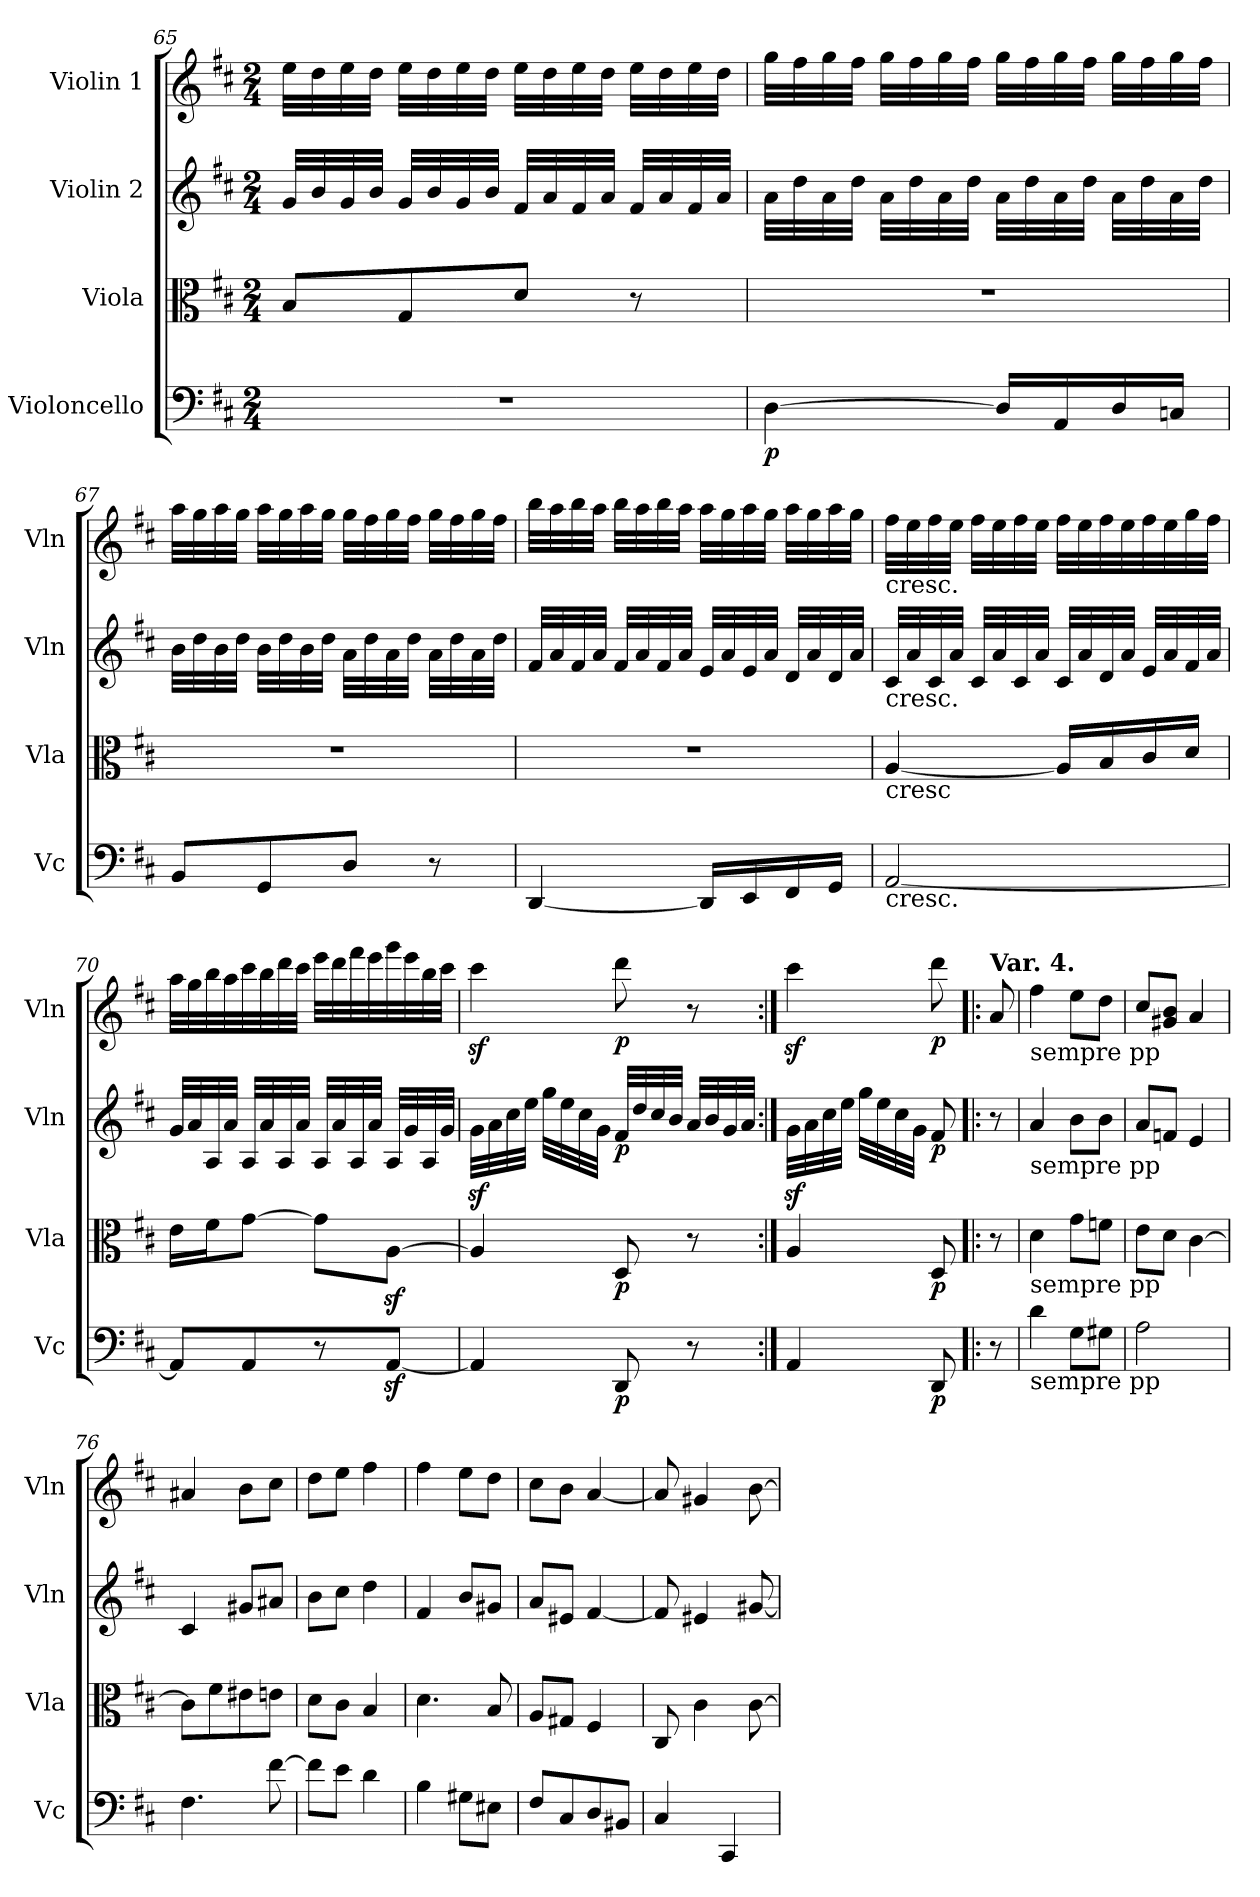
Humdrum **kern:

**kern	**dynam	**kern	**dynam	**kern	**dynam	**kern	**dynam
*part4	*part4	*part3	*part3	*part2	*part2	*part1	*part1
*staff4	*staff4	*staff3	*staff3	*staff2	*staff2	*staff1	*staff1
*I"Violoncello	*	*I"Viola	*	*I"Violin 2	*	*I"Violin 1	*
*I'Vc	*	*I'Vla	*	*I'Vln	*	*I'Vln	*
*clefF4	*	*clefC3	*	*clefG2	*	*clefG2	*
*k[f#c#]	*	*k[f#c#]	*	*k[f#c#]	*	*k[f#c#]	*
*D:	*	*D:	*	*D:	*	*D:	*
*M2/4	*	*M2/4	*	*M2/4	*	*M2/4	*
=65	=65	=65	=65	=65	=65	=65	=65
2r	.	8B/L	.	32g/LLL	.	32ee\LLL	.
.	.	.	.	32b/	.	32dd\	.
.	.	.	.	32g/	.	32ee\	.
.	.	.	.	32b/JJJ	.	32dd\JJJ	.
.	.	8G/	.	32g/LLL	.	32ee\LLL	.
.	.	.	.	32b/	.	32dd\	.
.	.	.	.	32g/	.	32ee\	.
.	.	.	.	32b/JJJ	.	32dd\JJJ	.
.	.	8d/J	.	32f#/LLL	.	32ee\LLL	.
.	.	.	.	32a/	.	32dd\	.
.	.	.	.	32f#/	.	32ee\	.
.	.	.	.	32a/JJJ	.	32dd\JJJ	.
.	.	8r	.	32f#/LLL	.	32ee\LLL	.
.	.	.	.	32a/	.	32dd\	.
.	.	.	.	32f#/	.	32ee\	.
.	.	.	.	32a/JJJ	.	32dd\JJJ	.
=66	=66	=66	=66	=66	=66	=66	=66
!	!LO:DY:b	!	!	!	!	!	!
[4D\	p	2r	.	32a\LLL	.	32gg\LLL	.
.	.	.	.	32dd\	.	32ff#\	.
.	.	.	.	32a\	.	32gg\	.
.	.	.	.	32dd\JJJ	.	32ff#\JJJ	.
.	.	.	.	32a\LLL	.	32gg\LLL	.
.	.	.	.	32dd\	.	32ff#\	.
.	.	.	.	32a\	.	32gg\	.
.	.	.	.	32dd\JJJ	.	32ff#\JJJ	.
16D/LL]	.	.	.	32a\LLL	.	32gg\LLL	.
.	.	.	.	32dd\	.	32ff#\	.
16AA/	.	.	.	32a\	.	32gg\	.
.	.	.	.	32dd\JJJ	.	32ff#\JJJ	.
16D/	.	.	.	32a\LLL	.	32gg\LLL	.
.	.	.	.	32dd\	.	32ff#\	.
16Cn/JJ	.	.	.	32a\	.	32gg\	.
.	.	.	.	32dd\JJJ	.	32ff#\JJJ	.
=67	=67	=67	=67	=67	=67	=67	=67
8BB/L	.	2r	.	32b\LLL	.	32aa\LLL	.
.	.	.	.	32dd\	.	32gg\	.
.	.	.	.	32b\	.	32aa\	.
.	.	.	.	32dd\JJJ	.	32gg\JJJ	.
8GG/	.	.	.	32b\LLL	.	32aa\LLL	.
.	.	.	.	32dd\	.	32gg\	.
.	.	.	.	32b\	.	32aa\	.
.	.	.	.	32dd\JJJ	.	32gg\JJJ	.
8D/J	.	.	.	32a\LLL	.	32gg\LLL	.
.	.	.	.	32dd\	.	32ff#\	.
.	.	.	.	32a\	.	32gg\	.
.	.	.	.	32dd\JJJ	.	32ff#\JJJ	.
8r	.	.	.	32a\LLL	.	32gg\LLL	.
.	.	.	.	32dd\	.	32ff#\	.
.	.	.	.	32a\	.	32gg\	.
.	.	.	.	32dd\JJJ	.	32ff#\JJJ	.
=68	=68	=68	=68	=68	=68	=68	=68
[4DD/	.	2r	.	32f#/LLL	.	32bb\LLL	.
.	.	.	.	32a/	.	32aa\	.
.	.	.	.	32f#/	.	32bb\	.
.	.	.	.	32a/JJJ	.	32aa\JJJ	.
.	.	.	.	32f#/LLL	.	32bb\LLL	.
.	.	.	.	32a/	.	32aa\	.
.	.	.	.	32f#/	.	32bb\	.
.	.	.	.	32a/JJJ	.	32aa\JJJ	.
16DD/LL]	.	.	.	32e/LLL	.	32aa\LLL	.
.	.	.	.	32a/	.	32gg\	.
16EE/	.	.	.	32e/	.	32aa\	.
.	.	.	.	32a/JJJ	.	32gg\JJJ	.
16FF#/	.	.	.	32d/LLL	.	32aa\LLL	.
.	.	.	.	32a/	.	32gg\	.
16GG/JJ	.	.	.	32d/	.	32aa\	.
.	.	.	.	32a/JJJ	.	32gg\JJJ	.
=69	=69	=69	=69	=69	=69	=69	=69
!	!	!	!	!	!	!LO:TX:b:t=cresc.	!
!	!	!	!	!LO:TX:b:t=cresc.	!	!	!
!	!	!LO:TX:b:t=cresc	!	!	!	!	!
!LO:TX:b:t=cresc.	!	!	!	!	!	!	!
[2AA/	.	[4A/	.	32c#/LLL	.	32ff#\LLL	.
.	.	.	.	32a/	.	32ee\	.
.	.	.	.	32c#/	.	32ff#\	.
.	.	.	.	32a/JJJ	.	32ee\JJJ	.
.	.	.	.	32c#/LLL	.	32ff#\LLL	.
.	.	.	.	32a/	.	32ee\	.
.	.	.	.	32c#/	.	32ff#\	.
.	.	.	.	32a/JJJ	.	32ee\JJJ	.
.	.	16A/LL]	.	32c#/LLL	.	32ff#\LLL	.
.	.	.	.	32a/	.	32ee\	.
.	.	16B/	.	32d/	.	32ff#\	.
.	.	.	.	32a/JJJ	.	32ee\	.
.	.	16c#/	.	32e/LLL	.	32ff#\	.
.	.	.	.	32a/	.	32ee\	.
.	.	16d/JJ	.	32f#/	.	32gg\	.
.	.	.	.	32a/JJJ	.	32ff#\JJJ	.
=70	=70	=70	=70	=70	=70	=70	=70
8AA/L]	.	16e\LL	.	32g/LLL	.	32aa\LLL	.
.	.	.	.	32a/	.	32gg\	.
.	.	16f#\J	.	32A/	.	32bb\	.
.	.	.	.	32a/JJJ	.	32aa\	.
8AA/	.	[8g\J	.	32A/LLL	.	32ccc#\	.
.	.	.	.	32a/	.	32bb\	.
.	.	.	.	32A/	.	32ddd\	.
.	.	.	.	32a/JJJ	.	32ccc#\JJJ	.
8r	.	8g\L]	.	32A/LLL	.	32eee\LLL	.
.	.	.	.	32a/	.	32ddd\	.
.	.	.	.	32A/	.	32fff#\	.
.	.	.	.	32a/JJJ	.	32eee\	.
[8AAz</J	.	[8Az<\J	.	32A/LLL	.	32ggg\	.
.	.	.	.	32g/	.	32eee\	.
.	.	.	.	32A/	.	32bb\	.
.	.	.	.	32g/JJJ	.	32ccc#\JJJ	.
=71	=71	=71	=71	=71	=71	=71	=71
4AA/]	.	4A/]	.	32gz<\LLL	.	4ccc#z<\	.
.	.	.	.	32a\	.	.	.
.	.	.	.	32cc#\	.	.	.
.	.	.	.	32ee\JJJ	.	.	.
.	.	.	.	32gg\LLL	.	.	.
.	.	.	.	32ee\	.	.	.
.	.	.	.	32cc#\	.	.	.
.	.	.	.	32g\JJJ	.	.	.
!	!LO:DY:b	!	!LO:DY:b	!	!LO:DY:b	!	!LO:DY:b
8DD/	p	8D/	p	32f#/LLL	p	8ddd\	p
.	.	.	.	32dd/	.	.	.
.	.	.	.	32cc#/	.	.	.
.	.	.	.	32b/JJJ	.	.	.
8r	.	8r	.	32a/LLL	.	8r	.
.	.	.	.	32b/	.	.	.
.	.	.	.	32g/	.	.	.
.	.	.	.	32a/JJJ	.	.	.
=72:|!	=72:|!	=72:|!	=72:|!	=72:|!	=72:|!	=72:|!	=72:|!
4AA/	.	4A/	.	32gz<\LLL	.	4ccc#z<\	.
.	.	.	.	32a\	.	.	.
.	.	.	.	32cc#\	.	.	.
.	.	.	.	32ee\JJJ	.	.	.
.	.	.	.	32gg\LLL	.	.	.
.	.	.	.	32ee\	.	.	.
.	.	.	.	32cc#\	.	.	.
.	.	.	.	32g\JJJ	.	.	.
!	!LO:DY:b	!	!LO:DY:b	!	!LO:DY:b	!	!LO:DY:b
8DD/	p	8D/	p	8f#/	p	8ddd\	p
=73!|:	=73!|:	=73!|:	=73!|:	=73!|:	=73!|:	=73!|:	=73!|:
!	!	!	!	!	!	!LO:TX:a:B:t=Var. 4.	!
8r	.	8r	.	8r	.	8a/	.
=74	=74	=74	=74	=74	=74	=74	=74
!	!	!	!	!	!	!LO:TX:b:t=sempre pp	!
!	!	!	!	!LO:TX:b:t=sempre pp	!	!	!
!	!	!LO:TX:b:t=sempre pp	!	!	!	!	!
!LO:TX:b:t=sempre pp	!	!	!	!	!	!	!
4d\	.	4d\	.	4a/	.	4ff#\	.
8G\L	.	8g\L	.	8b\L	.	8ee\L	.
8G#X\J	.	8fn\J	.	8b\J	.	8dd\J	.
=75	=75	=75	=75	=75	=75	=75	=75
2A\	.	8e\L	.	8a/L	.	8cc#/L	.
.	.	8d\J	.	8fn/J	.	8g#X/ 8b/J	.
.	.	[4c#\	.	4e/	.	4a/	.
=76	=76	=76	=76	=76	=76	=76	=76
4.F#\	.	8c#\L]	.	4c#/	.	4a#X/	.
.	.	8f#\	.	.	.	.	.
.	.	8e#X\	.	8g#X/L	.	8b\L	.
[8f#\	.	8en\J	.	8a#X/J	.	8cc#\J	.
=77	=77	=77	=77	=77	=77	=77	=77
8f#\L]	.	8d\L	.	8b\L	.	8dd\L	.
8e\J	.	8c#\J	.	8cc#\J	.	8ee\J	.
4d\	.	4B/	.	4dd\	.	4ff#\	.
=78	=78	=78	=78	=78	=78	=78	=78
4B\	.	4.d\	.	4f#/	.	4ff#\	.
8G#X\L	.	.	.	8b/L	.	8ee\L	.
8E#X\J	.	8B/	.	8g#X/J	.	8dd\J	.
=79	=79	=79	=79	=79	=79	=79	=79
8F#/L	.	8A/L	.	8a/L	.	8cc#\L	.
8C#/	.	8G#X/J	.	8e#X/J	.	8b\J	.
8D/	.	4F#/	.	[4f#/	.	[4a/	.
8BB#X/J	.	.	.	.	.	.	.
=80	=80	=80	=80	=80	=80	=80	=80
4C#/	.	8C#/	.	8f#/]	.	8a/]	.
.	.	4c#\	.	4e#X/	.	4g#X/	.
4CC#/	.	.	.	.	.	.	.
.	.	[8c#\	.	[8g#X/	.	[8b\	.
=	=	=	=	=	=	=	=
*-	*-	*-	*-	*-	*-	*-	*-
